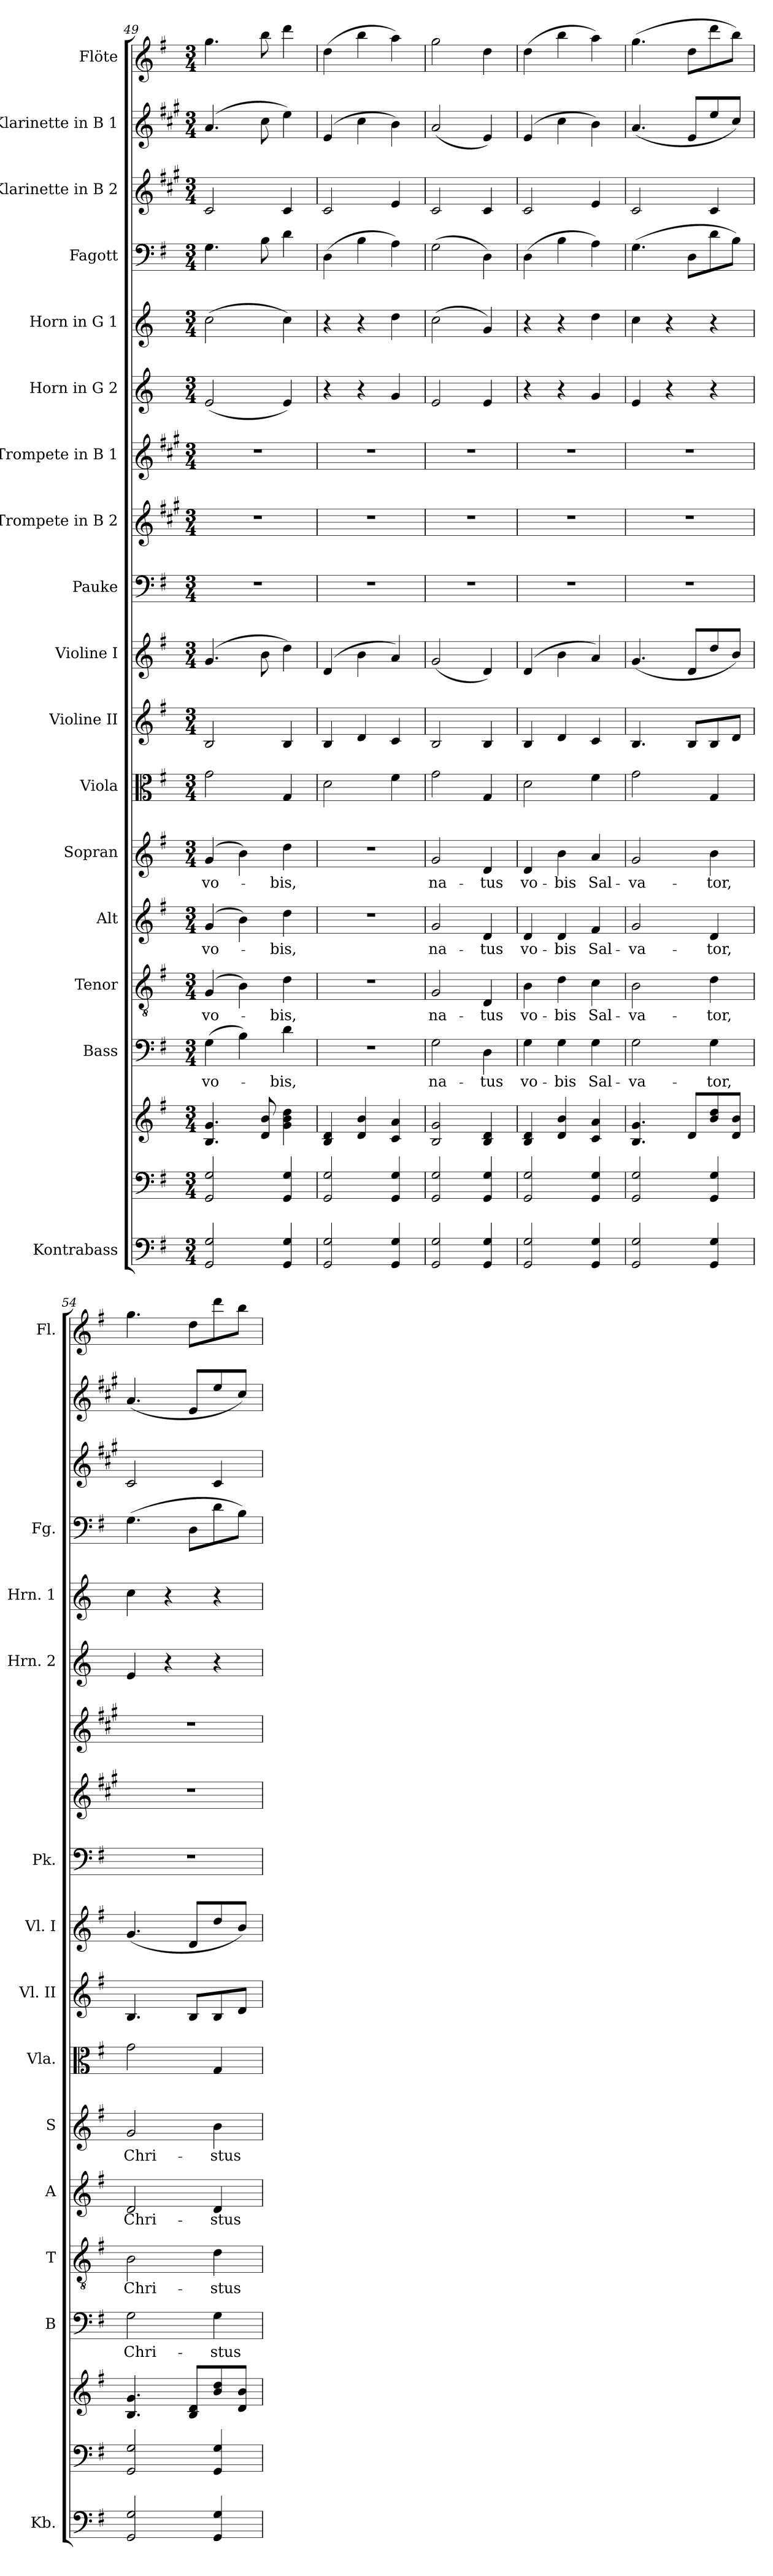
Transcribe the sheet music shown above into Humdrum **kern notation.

**kern	**kern	**kern	**kern	**text	**kern	**text	**kern	**text	**kern	**text	**kern	**kern	**kern	**kern	**kern	**kern	**kern	**kern	**kern	**kern	**kern	**kern
*part18	*part17	*part17	*part16	*part16	*part15	*part15	*part14	*part14	*part13	*part13	*part12	*part11	*part10	*part9	*part8	*part7	*part6	*part5	*part4	*part3	*part2	*part1
*staff19	*staff18	*staff17	*staff16	*staff16	*staff15	*staff15	*staff14	*staff14	*staff13	*staff13	*staff12	*staff11	*staff10	*staff9	*staff8	*staff7	*staff6	*staff5	*staff4	*staff3	*staff2	*staff1
*I"Kontrabass	*	*	*I"Bass	*	*I"Tenor	*	*I"Alt	*	*I"Sopran	*	*I"Viola	*I"Violine II	*I"Violine I	*I"Pauke	*I"Trompete in B 2	*I"Trompete in B 1	*I"Horn in G 2	*I"Horn in G 1	*I"Fagott	*I"Klarinette in B 2	*I"Klarinette in B 1	*I"Flöte
*I'Kb.	*	*	*I'B	*	*I'T	*	*I'A	*	*I'S	*	*I'Vla.	*I'Vl. II	*I'Vl. I	*I'Pk.	*	*	*I'Hrn. 2	*I'Hrn. 1	*I'Fg.	*	*	*I'Fl.
*clefF4	*clefF4	*clefG2	*clefF4	*	*clefGv2	*	*clefG2	*	*clefG2	*	*clefC3	*clefG2	*clefG2	*clefF4	*clefG2	*clefG2	*clefG2	*clefG2	*clefF4	*clefG2	*clefG2	*clefG2
*ITrd7c12	*	*	*	*	*	*	*	*	*	*	*	*	*	*	*ITrd1c2	*ITrd1c2	*ITrd3c5	*ITrd3c5	*	*ITrd1c2	*ITrd1c2	*
*k[f#]	*k[f#]	*k[f#]	*k[f#]	*	*k[f#]	*	*k[f#]	*	*k[f#]	*	*k[f#]	*k[f#]	*k[f#]	*k[f#]	*k[f#]	*k[f#]	*k[f#]	*k[f#]	*k[f#]	*k[f#]	*k[f#]	*k[f#]
*G:	*G:	*G:	*G:	*	*G:	*	*G:	*	*G:	*	*G:	*G:	*G:	*G:	*G:	*G:	*	*	*G:	*G:	*G:	*G:
*M3/4	*M3/4	*M3/4	*M3/4	*	*M3/4	*	*M3/4	*	*M3/4	*	*M3/4	*M3/4	*M3/4	*M3/4	*M3/4	*M3/4	*M3/4	*M3/4	*M3/4	*M3/4	*M3/4	*M3/4
=49	=49	=49	=49	=49	=49	=49	=49	=49	=49	=49	=49	=49	=49	=49	=49	=49	=49	=49	=49	=49	=49	=49
!	!	!	!	!LO:LY:b	!	!LO:LY:b	!	!LO:LY:b	!	!LO:LY:b	!	!	!	!	!	!	!	!	!	!	!	!
2GGG/ 2GG/	2GG/ 2G/	4.B/ 4.g/	(>4G\	vo-	(>4G/	vo-	(>4g/	vo-	(>4g/	vo-	2g\	2B/	(>4.g/	2.r	2.r	2.r	(2B/	(>2g\	4.G\	2B/	(>4.g/	4.gg\
.	.	.	4B\)	.	4B\)	.	4b\)	.	4b\)	.	.	.	.	.	.	.	.	.	.	.	.	.
.	.	8d/ 8b/	.	.	.	.	.	.	.	.	.	.	8b\	.	.	.	.	.	8B\	.	8b\	8bb\
!	!	!	!	!LO:LY:b	!	!LO:LY:b	!	!LO:LY:b	!	!LO:LY:b	!	!	!	!	!	!	!	!	!	!	!	!
4GGG/ 4GG/	4GG/ 4G/	4g\ 4b\ 4dd\	4d\	-bis,	4d\	-bis,	4dd\	-bis,	4dd\	-bis,	4G/	4B/	4dd\)	.	.	.	4B/)	4g\)	4d\	4B/	4dd\)	4ddd\
=50	=50	=50	=50	=50	=50	=50	=50	=50	=50	=50	=50	=50	=50	=50	=50	=50	=50	=50	=50	=50	=50	=50
2GGG/ 2GG/	2GG/ 2G/	4B/ 4d/	2.r	.	2.r	.	2.r	.	2.r	.	2d\	4B/	(>4d/	2.r	2.r	2.r	4r	4r	(>4D\	2B/	(>4d/	(>4dd\
.	.	4d/ 4b/	.	.	.	.	.	.	.	.	.	4d/	4b\	.	.	.	4r	4r	4B\	.	4b\	4bb\
4GGG/ 4GG/	4GG/ 4G/	4c/ 4a/	.	.	.	.	.	.	.	.	4f#\	4c/	4a/)	.	.	.	4d/	4a\	4A\)	4d/	4a\)	4aa\)
=51	=51	=51	=51	=51	=51	=51	=51	=51	=51	=51	=51	=51	=51	=51	=51	=51	=51	=51	=51	=51	=51	=51
!	!	!	!	!LO:LY:b	!	!LO:LY:b	!	!LO:LY:b	!	!LO:LY:b	!	!	!	!	!	!	!	!	!	!	!	!
2GGG/ 2GG/	2GG/ 2G/	2B/ 2g/	2G\	na-	2G/	na-	2g/	na-	2g/	na-	2g\	2B/	(2g/	2.r	2.r	2.r	2B/	(>2g\	(>2G\	2B/	(2g/	2gg\
!	!	!	!	!LO:LY:b	!	!LO:LY:b	!	!LO:LY:b	!	!LO:LY:b	!	!	!	!	!	!	!	!	!	!	!	!
4GGG/ 4GG/	4GG/ 4G/	4B/ 4d/	4D\	-tus	4D/	-tus	4d/	-tus	4d/	-tus	4G/	4B/	4d/)	.	.	.	4B/	4d/)	4D\)	4B/	4d/)	4dd\
=52	=52	=52	=52	=52	=52	=52	=52	=52	=52	=52	=52	=52	=52	=52	=52	=52	=52	=52	=52	=52	=52	=52
!	!	!	!	!LO:LY:b	!	!LO:LY:b	!	!LO:LY:b	!	!LO:LY:b	!	!	!	!	!	!	!	!	!	!	!	!
2GGG/ 2GG/	2GG/ 2G/	4B/ 4d/	4G\	vo-	4B\	vo-	4d/	vo-	4d/	vo-	2d\	4B/	(>4d/	2.r	2.r	2.r	4r	4r	(>4D\	2B/	(>4d/	(>4dd\
!	!	!	!	!LO:LY:b	!	!LO:LY:b	!	!LO:LY:b	!	!LO:LY:b	!	!	!	!	!	!	!	!	!	!	!	!
.	.	4d/ 4b/	4G\	-bis	4d\	-bis	4d/	-bis	4b\	-bis	.	4d/	4b\	.	.	.	4r	4r	4B\	.	4b\	4bb\
!	!	!	!	!LO:LY:b	!	!LO:LY:b	!	!LO:LY:b	!	!LO:LY:b	!	!	!	!	!	!	!	!	!	!	!	!
4GGG/ 4GG/	4GG/ 4G/	4c/ 4a/	4G\	Sal-	4c\	Sal-	4f#/	Sal-	4a/	Sal-	4f#\	4c/	4a/)	.	.	.	4d/	4a\	4A\)	4d/	4a\)	4aa\)
=53	=53	=53	=53	=53	=53	=53	=53	=53	=53	=53	=53	=53	=53	=53	=53	=53	=53	=53	=53	=53	=53	=53
!	!	!	!	!LO:LY:b	!	!LO:LY:b	!	!LO:LY:b	!	!LO:LY:b	!	!	!	!	!	!	!	!	!	!	!	!
2GGG/ 2GG/	2GG/ 2G/	4.B/ 4.g/	2G\	-va-	2B\	-va-	2g/	-va-	2g/	-va-	2g\	4.B/	(4.g/	2.r	2.r	2.r	4B/	4g\	(>4.G\	2B/	(4.g/	(>4.gg\
.	.	.	.	.	.	.	.	.	.	.	.	.	.	.	.	.	4r	4r	.	.	.	.
.	.	8d/L	.	.	.	.	.	.	.	.	.	8B/L	8d/L	.	.	.	.	.	8D\L	.	8d/L	8dd\L
!	!	!	!	!LO:LY:b	!	!LO:LY:b	!	!LO:LY:b	!	!LO:LY:b	!	!	!	!	!	!	!	!	!	!	!	!
4GGG/ 4GG/	4GG/ 4G/	8b/ 8dd/	4G\	-tor,	4d\	-tor,	4d/	-tor,	4b\	-tor,	4G/	8B/	8dd/	.	.	.	4r	4r	8d\	4B/	8dd/	8ddd\
.	.	8d/ 8b/J	.	.	.	.	.	.	.	.	.	8d/J	8b/J)	.	.	.	.	.	8B\J)	.	8b/J)	8bb\J)
=54	=54	=54	=54	=54	=54	=54	=54	=54	=54	=54	=54	=54	=54	=54	=54	=54	=54	=54	=54	=54	=54	=54
!	!	!	!	!LO:LY:b	!	!LO:LY:b	!	!LO:LY:b	!	!LO:LY:b	!	!	!	!	!	!	!	!	!	!	!	!
2GGG/ 2GG/	2GG/ 2G/	4.B/ 4.g/	2G\	Chri-	2B\	Chri-	2d/	Chri-	2g/	Chri-	2g\	4.B/	(4.g/	2.r	2.r	2.r	4B/	4g\	(>4.G\	2B/	(4.g/	4.gg\
.	.	.	.	.	.	.	.	.	.	.	.	.	.	.	.	.	4r	4r	.	.	.	.
.	.	8B/ 8d/L	.	.	.	.	.	.	.	.	.	8B/L	8d/L	.	.	.	.	.	8D\L	.	8d/L	8dd\L
!	!	!	!	!LO:LY:b	!	!LO:LY:b	!	!LO:LY:b	!	!LO:LY:b	!	!	!	!	!	!	!	!	!	!	!	!
4GGG/ 4GG/	4GG/ 4G/	8b/ 8dd/	4G\	-stus	4d\	-stus	4d/	-stus	4b\	-stus	4G/	8B/	8dd/	.	.	.	4r	4r	8d\	4B/	8dd/	8ddd\
.	.	8d/ 8b/J	.	.	.	.	.	.	.	.	.	8d/J	8b/J)	.	.	.	.	.	8B\J)	.	8b/J)	8bb\J
=	=	=	=	=	=	=	=	=	=	=	=	=	=	=	=	=	=	=	=	=	=	=
*-	*-	*-	*-	*-	*-	*-	*-	*-	*-	*-	*-	*-	*-	*-	*-	*-	*-	*-	*-	*-	*-	*-
